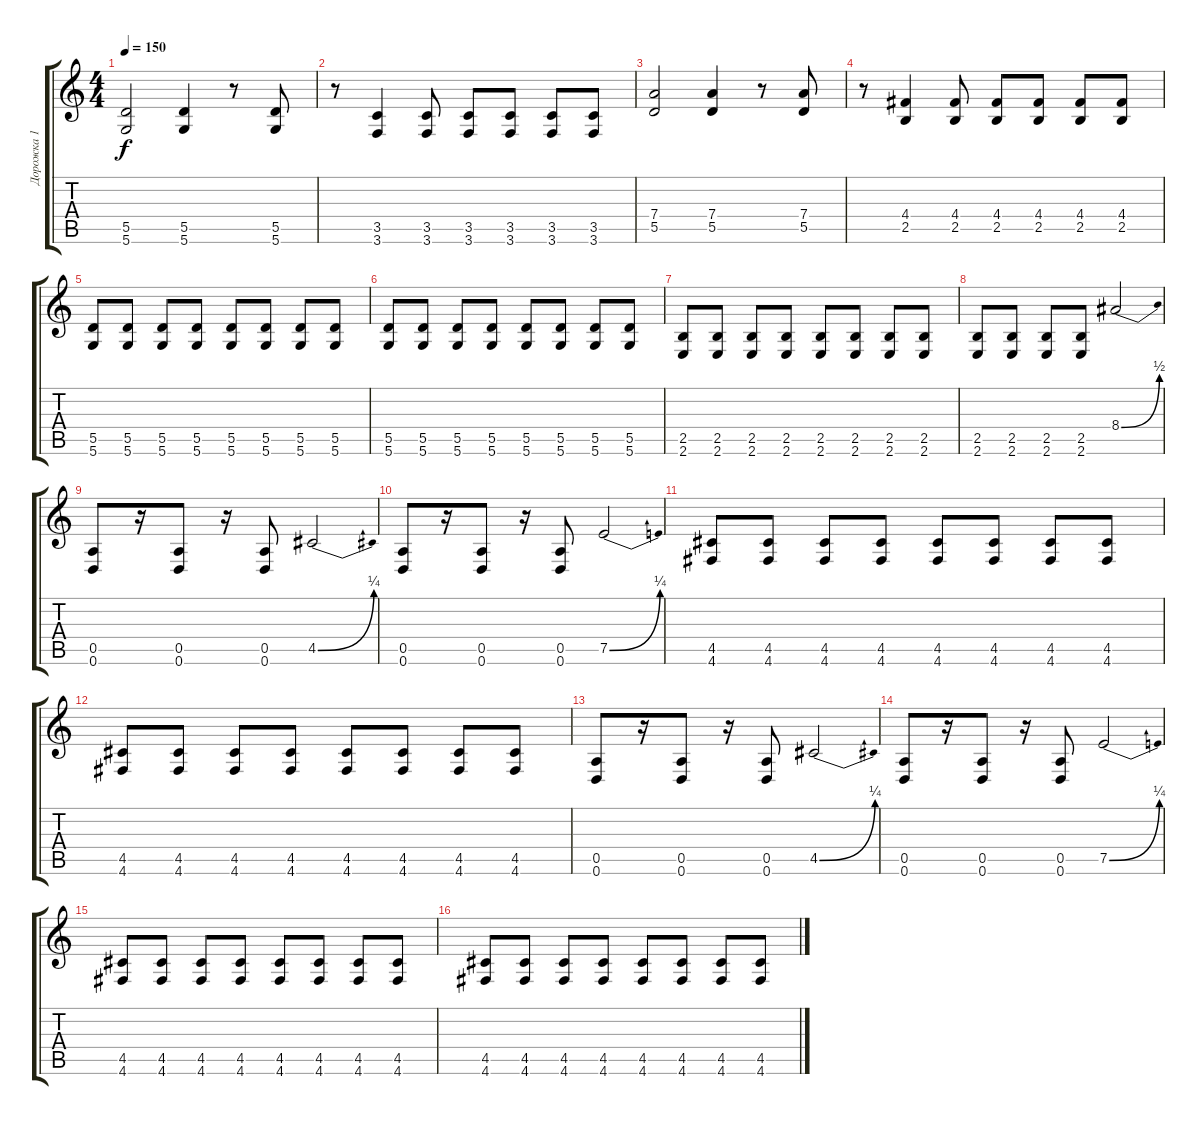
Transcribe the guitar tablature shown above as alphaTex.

\track ("Дорожка 1" "Дорожка 1") {instrument electricguitarclean}
\staff {score tabs}
\tuning (E4 B3 G3 D3 A2 D2) {hide}
\ts (4 4)
\tempo 150
\clef g2
\ks c
(5.5 5.6).2{dy f} (5.5 5.6).4 r.8 (5.5 5.6).8 |
r.8 (3.5 3.6).4 (3.5 3.6).8 (3.5 3.6).8 (3.5 3.6).8 (3.5 3.6).8 (3.5 3.6).8 |
(7.4 5.5).2 (7.4 5.5).4 r.8 (7.4 5.5).8 |
r.8 (4.4 2.5).4 (4.4 2.5).8 (4.4 2.5).8 (4.4 2.5).8 (4.4 2.5).8 (4.4 2.5).8 |
(5.5 5.6).8 (5.5 5.6).8 (5.5 5.6).8 (5.5 5.6).8 (5.5 5.6).8 (5.5 5.6).8 (5.5 5.6).8 (5.5 5.6).8 |
(5.5 5.6).8 (5.5 5.6).8 (5.5 5.6).8 (5.5 5.6).8 (5.5 5.6).8 (5.5 5.6).8 (5.5 5.6).8 (5.5 5.6).8 |
(2.5 2.6).8 (2.5 2.6).8 (2.5 2.6).8 (2.5 2.6).8 (2.5 2.6).8 (2.5 2.6).8 (2.5 2.6).8 (2.5 2.6).8 |
(2.5 2.6).8 (2.5 2.6).8 (2.5 2.6).8 (2.5 2.6).8 8.4{be (bend 0 0 60 2)}.2 |
(0.5 0.6).8 r.16 (0.5 0.6).8 r.16 (0.5 0.6).8 4.5{be (bend 0 0 60 1)}.2 |
(0.5 0.6).8 r.16 (0.5 0.6).8 r.16 (0.5 0.6).8 7.5{be (bend 0 0 60 1)}.2 |
(4.5 4.6).8 (4.5 4.6).8 (4.5 4.6).8 (4.5 4.6).8 (4.5 4.6).8 (4.5 4.6).8 (4.5 4.6).8 (4.5 4.6).8 |
(4.5 4.6).8 (4.5 4.6).8 (4.5 4.6).8 (4.5 4.6).8 (4.5 4.6).8 (4.5 4.6).8 (4.5 4.6).8 (4.5 4.6).8 |
(0.5 0.6).8 r.16 (0.5 0.6).8 r.16 (0.5 0.6).8 4.5{be (bend 0 0 60 1)}.2 |
(0.5 0.6).8 r.16 (0.5 0.6).8 r.16 (0.5 0.6).8 7.5{be (bend 0 0 60 1)}.2 |
(4.5 4.6).8 (4.5 4.6).8 (4.5 4.6).8 (4.5 4.6).8 (4.5 4.6).8 (4.5 4.6).8 (4.5 4.6).8 (4.5 4.6).8 |
(4.5 4.6).8 (4.5 4.6).8 (4.5 4.6).8 (4.5 4.6).8 (4.5 4.6).8 (4.5 4.6).8 (4.5 4.6).8 (4.5 4.6).8
